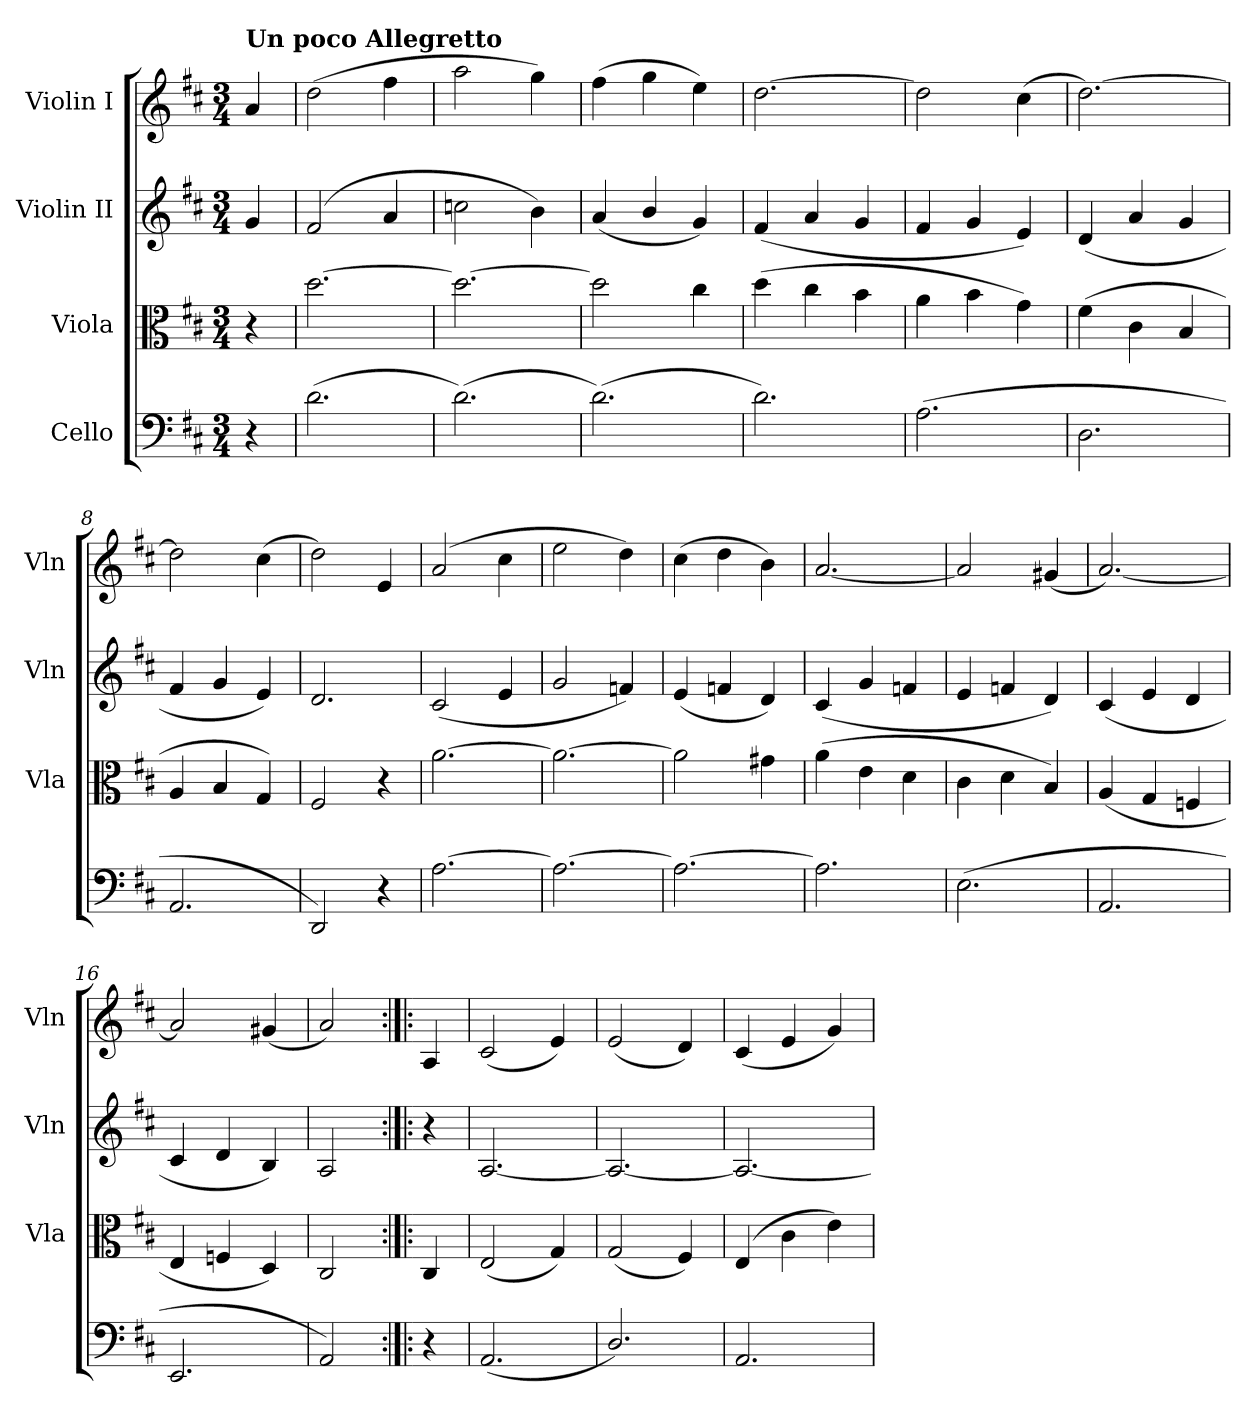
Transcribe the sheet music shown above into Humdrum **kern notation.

**kern	**kern	**kern	**kern
*part4	*part3	*part2	*part1
*staff4	*staff3	*staff2	*staff1
*I"Cello	*I"Viola	*I"Violin II	*I"Violin I
*	*I'Vla	*I'Vln	*I'Vln
*clefF4	*clefC3	*clefG2	*clefG2
*k[f#c#]	*k[f#c#]	*k[f#c#]	*k[f#c#]
*M3/4	*M3/4	*M3/4	*M3/4
*MM180	*MM180	*MM180	*MM180
=1	=1	=1	=1
!	!	!	!LO:TX:a:B:t=Un poco Allegretto
4r	4r	4g/	4a/
=2	=2	=2	=2
(>2.d\	[2.dd\	(>2f#/	(>2dd\
.	.	4a/	4ff#\
=3	=3	=3	=3
(>2.d\)	2.dd\_	2ccn\	2aa\
.	.	4b\)	4gg\)
=4	=4	=4	=4
(>2.d\)	2dd\]	(<4a/	(>4ff#\
.	.	4b/	4gg\
.	4cc#\	4g/)	4ee\)
=5	=5	=5	=5
2.d\)	(>4dd\	(>4f#/	[2.dd\
.	4cc#\	4a/	.
.	4b\	4g/	.
=6	=6	=6	=6
(>2.A\	4a\	4f#/	2dd\]
.	4b\	4g/	.
.	4g\)	4e/)	(>4cc#\
=7	=7	=7	=7
2.D\	(>4f#\	(>4d/	[2.dd\)
.	4c#\	4a/	.
.	4B/	4g/	.
=8	=8	=8	=8
2.AA/	4A/	4f#/	2dd\]
.	4B/	4g/	.
.	4G/)	4e/)	(>4cc#\
=9	=9	=9	=9
2DD/)	2F#/	2.d/	2dd\)
4r	4r	.	4e/
=10	=10	=10	=10
[2.A\	[2.a\	(>2c#/	(>2a/
.	.	4e/	4cc#\
=11	=11	=11	=11
2.A\_	2.a\_	2g/	2ee\
.	.	4fn/)	4dd\)
=12	=12	=12	=12
2.A\_	2a\]	(<4e/	(>4cc#\
.	.	4fn/	4dd\
.	4g#X\	4d/)	4b\)
=13	=13	=13	=13
2.A\]	(>4a\	(>4c#/	[2.a/
.	4e\	4g/	.
.	4d\	4fn/	.
=14	=14	=14	=14
(>2.E\	4c#\	4e/	2a/]
.	4d\	4fn/	.
.	4B/)	4d/)	(<4g#X/
=15	=15	=15	=15
2.AA/	(>4A/	(>4c#/	[2.a/)
.	4G/	4e/	.
.	4Fn/	4d/	.
=16	=16	=16	=16
2.EE/	4E/	4c#/	2a/]
.	4Fn/	4d/	.
.	4D/)	4B/)	(<4g#X/
=17	=17	=17	=17
2AA/)	2C#/	2A/	2a/)
=18:|!|:	=18:|!|:	=18:|!|:	=18:|!|:
4r	4C#/	4r	4A/
=19	=19	=19	=19
(<2.AA/	(<2E/	[2.A/	(<2c#/
.	4G/)	.	4e/)
=20	=20	=20	=20
2.D/)	(<2G/	2.A/_	(<2e/
.	4F#/)	.	4d/)
=21	=21	=21	=21
2.AA/	(>4E/	2.A/_	(<4c#/
.	4c#\	.	4e/
.	4e\)	.	4g/)
=	=	=	=
*-	*-	*-	*-
